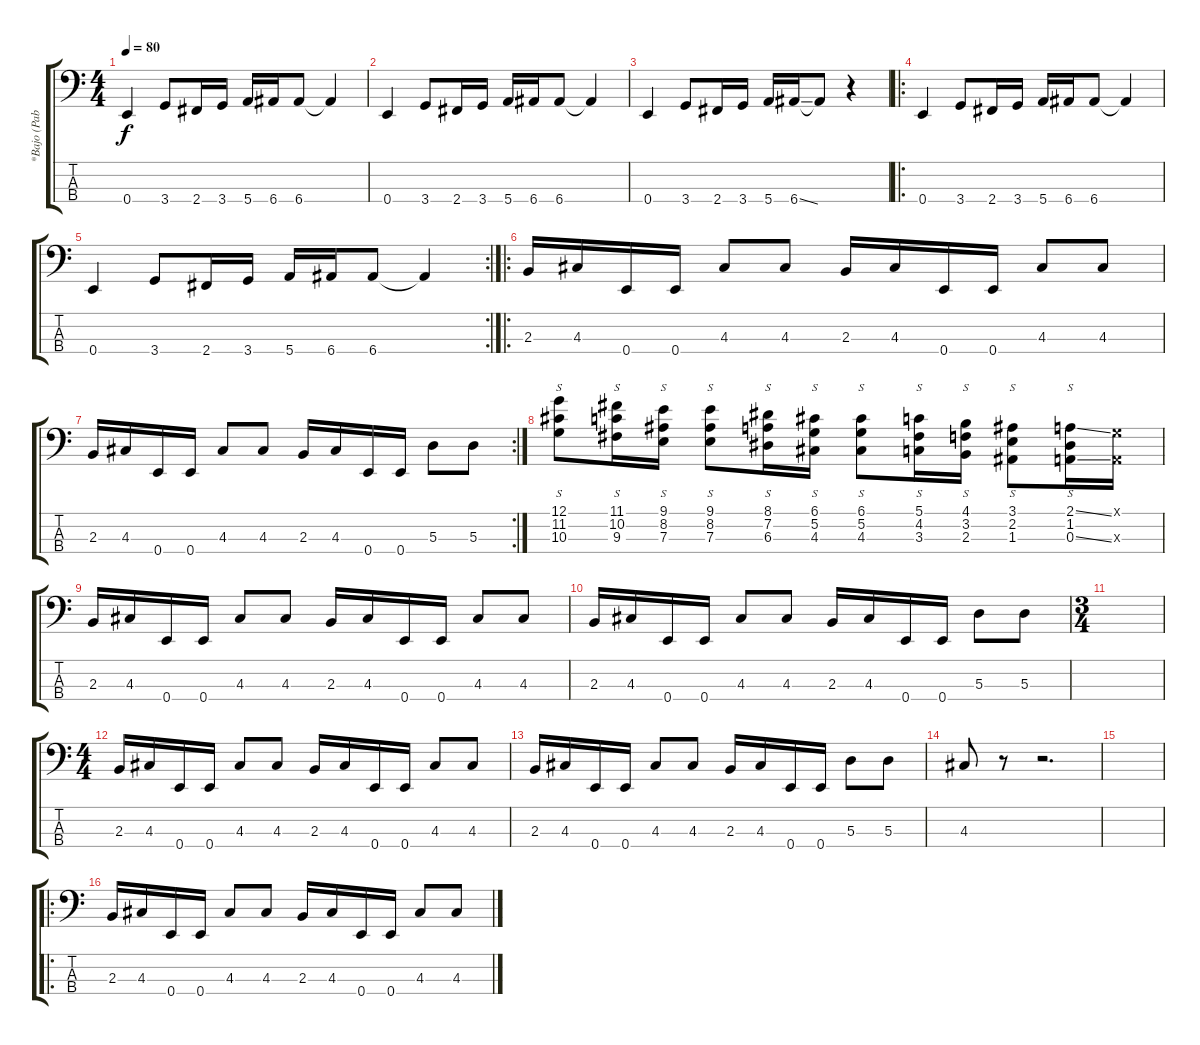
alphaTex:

\track ("*Bajo (Pablo Ilabaca)" "*Bajo (Pab") {instrument electricbassfinger}
\staff {score tabs}
\tuning (G2 D2 A1 E1) {hide}
\ts (4 4)
\tempo 80
\clef f4
\ks c
0.4.4{dy f} 3.4.8 2.4.16 3.4.16 5.4.16 6.4.16 6.4.8 6.4{t}.4 |
0.4.4 3.4.8 2.4.16 3.4.16 5.4.16 6.4.16 6.4.8 6.4{t}.4 |
0.4.4 3.4.8 2.4.16 3.4.16 5.4.16 6.4{ss}.16 6.4{t}.8 r.4 |
\ro
0.4.4 3.4.8 2.4.16 3.4.16 5.4.16 6.4.16 6.4.8 6.4{t}.4 |
\rc 2
0.4.4 3.4.8 2.4.16 3.4.16 5.4.16 6.4.16 6.4.8 6.4{t}.4 |
\ro
2.3.16 4.3.16 0.4.16 0.4.16 4.3.8 4.3.8 2.3.16 4.3.16 0.4.16 0.4.16 4.3.8 4.3.8 |
\rc 2
2.3.16 4.3.16 0.4.16 0.4.16 4.3.8 4.3.8 2.3.16 4.3.16 0.4.16 0.4.16 5.3.8 5.3.8 |
(12.1 11.2 10.3).8{s} (11.1 10.2 9.3).16{s} (9.1 8.2 7.3).16{s} (9.1 8.2 7.3).8{s} (8.1 7.2 6.3).16{s} (6.1 5.2 4.3).16{s} (6.1 5.2 4.3).8{s} (5.1 4.2 3.3).16{s} (4.1 3.2 2.3).16{s} (3.1 2.2 1.3).8{s} (2.1{ss} 1.2 0.3{ss}).16{s} (0.1{x} 0.3{x}).16 |
2.3.16 4.3.16 0.4.16 0.4.16 4.3.8 4.3.8 2.3.16 4.3.16 0.4.16 0.4.16 4.3.8 4.3.8 |
2.3.16 4.3.16 0.4.16 0.4.16 4.3.8 4.3.8 2.3.16 4.3.16 0.4.16 0.4.16 5.3.8 5.3.8 |
\ts (3 4)
|
\ts (4 4)
2.3.16 4.3.16 0.4.16 0.4.16 4.3.8 4.3.8 2.3.16 4.3.16 0.4.16 0.4.16 4.3.8 4.3.8 |
2.3.16 4.3.16 0.4.16 0.4.16 4.3.8 4.3.8 2.3.16 4.3.16 0.4.16 0.4.16 5.3.8 5.3.8 |
4.3.8 r.8 r.2{d} |
|
\ro
2.3.16 4.3.16 0.4.16 0.4.16 4.3.8 4.3.8 2.3.16 4.3.16 0.4.16 0.4.16 4.3.8 4.3.8
